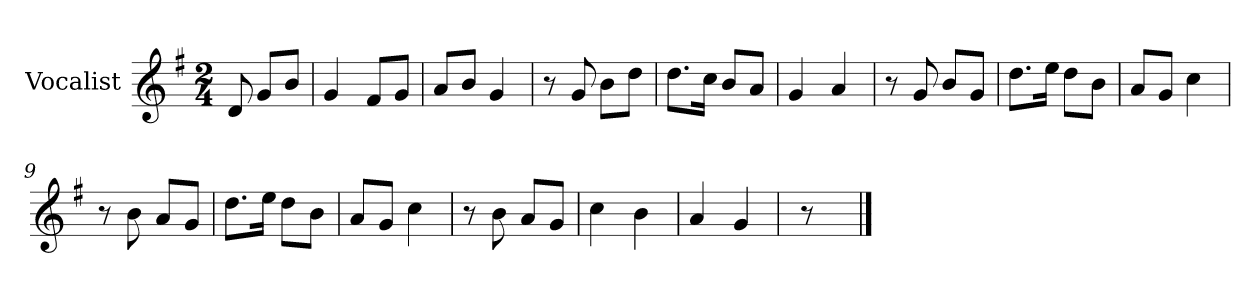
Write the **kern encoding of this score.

**kern
*part1
*staff1
*I"Vocalist
*k[f#]
*G:
*M2/4
=
8d
8gL
8bJ
=1
4g
8f#L
8gJ
=2
8aL
8bJ
4g
=3
8r
8g
8bL
8ddJ
=4
8.ddL
16ccJk
8bL
8aJ
=5
4g
4a
=6
8r
8g
8bL
8gJ
=7
8.ddL
16eeJk
8ddL
8bJ
=8
8aL
8gJ
4cc
=9
8r
8b
8aL
8gJ
=10
8.ddL
16eeJk
8ddL
8bJ
=11
8aL
8gJ
4cc
=12
8r
8b
8aL
8gJ
=13
4cc
4b
=14
4a
4g
=15
8r
==
*-
